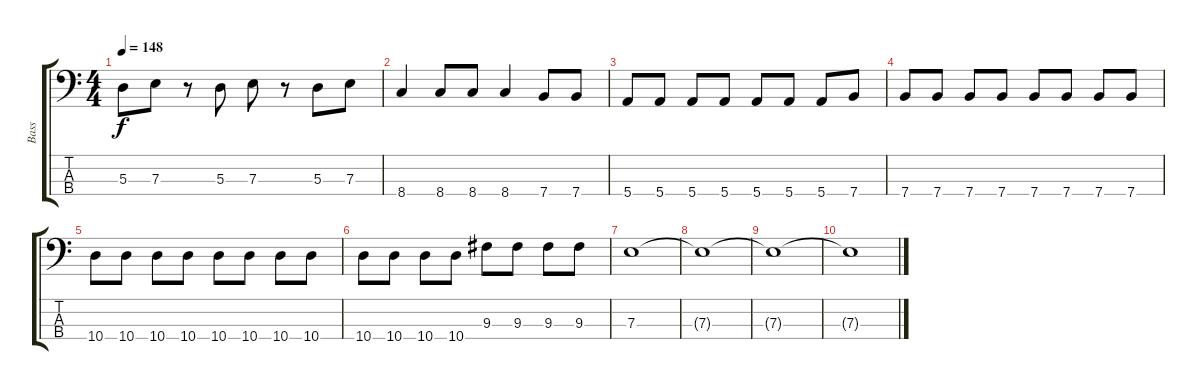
\track ("Bass" "Bass") {instrument electricbassfinger}
\staff {score tabs}
\tuning (G2 D2 A1 E1) {hide}
\ts (4 4)
\tempo 148
\clef f4
\ks c
5.3.8{dy f} 7.3.8 r.8 5.3.8 7.3.8 r.8 5.3.8 7.3.8 |
8.4.4 8.4.8 8.4.8 8.4.4 7.4.8 7.4.8 |
5.4.8 5.4.8 5.4.8 5.4.8 5.4.8 5.4.8 5.4.8 7.4.8 |
7.4.8 7.4.8 7.4.8 7.4.8 7.4.8 7.4.8 7.4.8 7.4.8 |
10.4.8 10.4.8 10.4.8 10.4.8 10.4.8 10.4.8 10.4.8 10.4.8 |
10.4.8 10.4.8 10.4.8 10.4.8 9.3.8 9.3.8 9.3.8 9.3.8 |
7.3.1 |
7.3{t}.1 |
7.3{t}.1 |
7.3{t}.1
